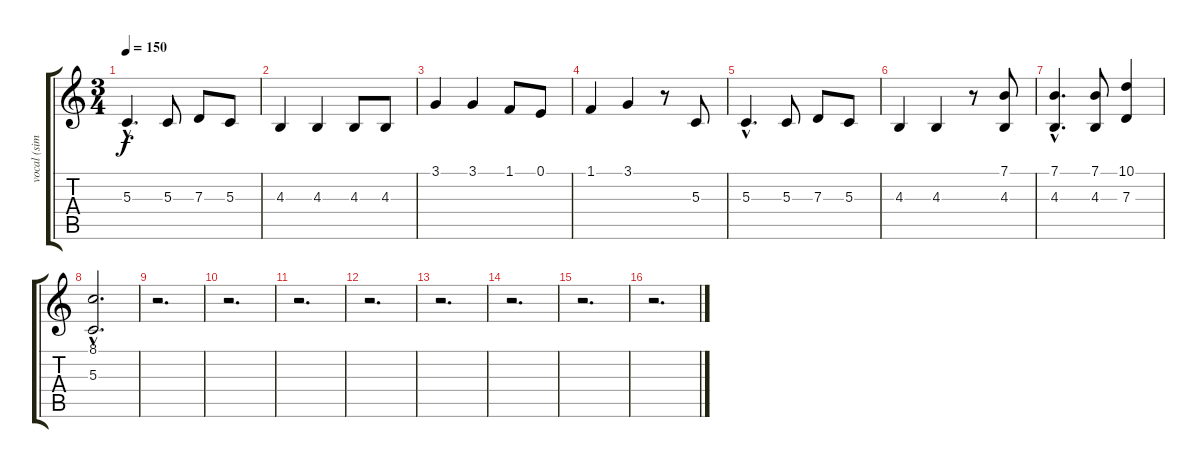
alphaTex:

\track ("vocal (simulation)" "vocal (sim") {instrument voiceoohs}
\staff {score tabs}
\tuning (E4 B3 G3 D3 A2 E2) {hide}
\ts (3 4)
\tempo 150
\clef g2
\ks c
5.3{hac}.4{d dy f} 5.3.8 7.3.8 5.3.8 |
4.3.4 4.3.4 4.3.8 4.3.8 |
3.1.4 3.1.4 1.1.8 0.1.8 |
1.1.4 3.1.4 r.8 5.3.8 |
5.3{hac}.4{d} 5.3.8 7.3.8 5.3.8 |
4.3.4 4.3.4 r.8 (7.1 4.3).8 |
(7.1{hac} 4.3{hac}).4{d} (7.1 4.3).8 (10.1 7.3).4 |
(8.1{hac} 5.3{hac}).2{d} |
r.2{d} |
r.2{d} |
r.2{d} |
r.2{d} |
r.2{d} |
r.2{d} |
r.2{d} |
r.2{d}
